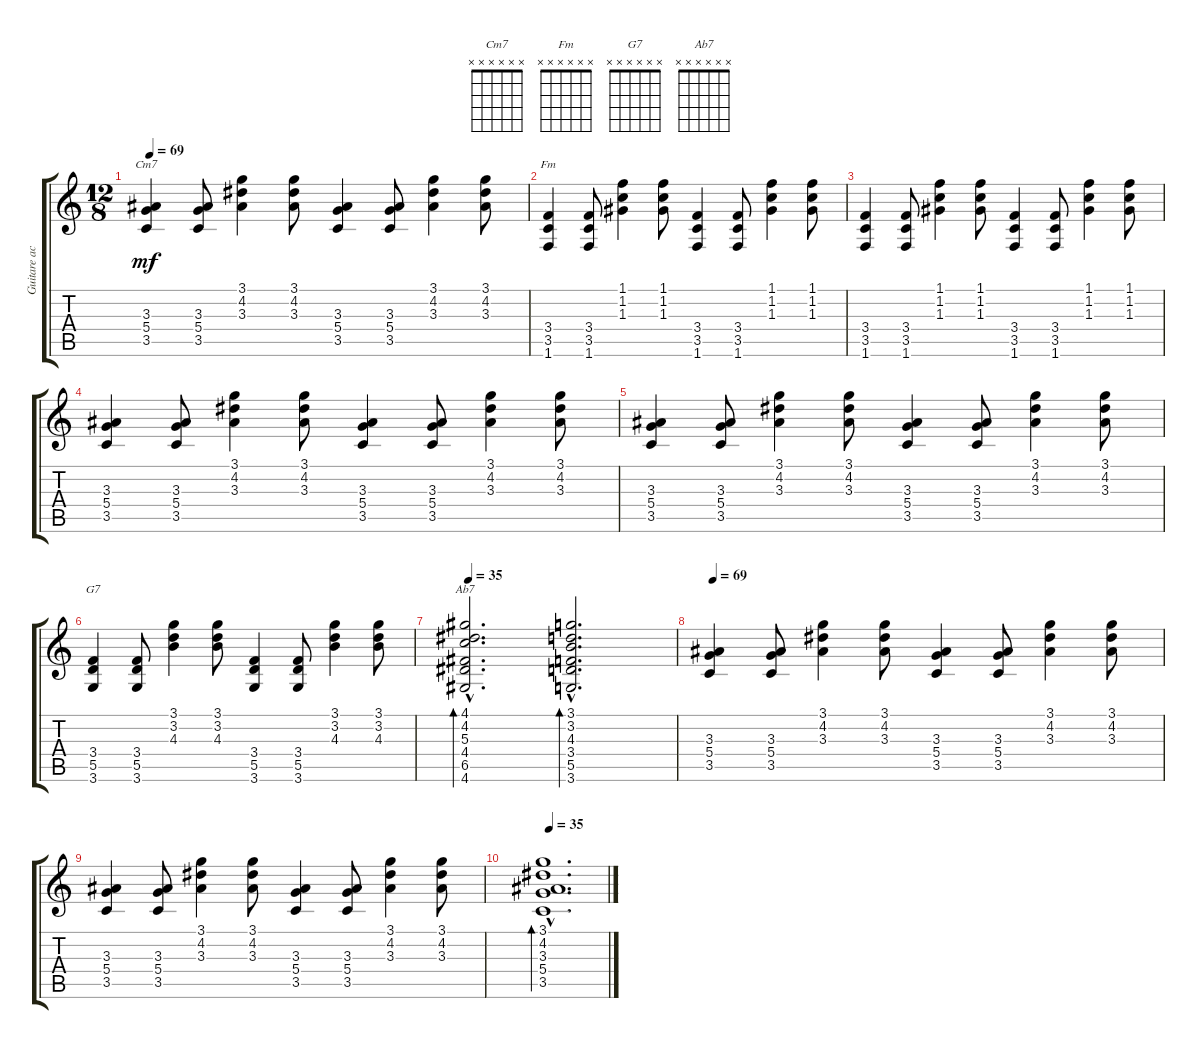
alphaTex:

\track ("Guitare acoustique" "Guitare ac") {instrument acousticguitarsteel}
\staff {score tabs}
\tuning (E4 B3 G3 D3 A2 E2) {hide}
\chord ("Cm7" x x x x x x) {firstfret 0}
\chord ("Fm" x x x x x x) {firstfret 0}
\chord ("G7" x x x x x x) {firstfret 0}
\chord ("Ab7" x x x x x x) {firstfret 0}
\ts (12 8)
\tempo 69
\clef g2
\ks c
(3.3 5.4 3.5).4{ch "Cm7" dy mf} (3.3 5.4 3.5).8 (3.1 4.2 3.3).4 (3.1 4.2 3.3).8 (3.3 5.4 3.5).4 (3.3 5.4 3.5).8 (3.1 4.2 3.3).4 (3.1 4.2 3.3).8 |
(3.4 3.5 1.6).4{ch "Fm"} (3.4 3.5 1.6).8 (1.1 1.2 1.3).4 (1.1 1.2 1.3).8 (3.4 3.5 1.6).4 (3.4 3.5 1.6).8 (1.1 1.2 1.3).4 (1.1 1.2 1.3).8 |
(3.4 3.5 1.6).4 (3.4 3.5 1.6).8 (1.1 1.2 1.3).4 (1.1 1.2 1.3).8 (3.4 3.5 1.6).4 (3.4 3.5 1.6).8 (1.1 1.2 1.3).4 (1.1 1.2 1.3).8 |
(3.3 5.4 3.5).4 (3.3 5.4 3.5).8 (3.1 4.2 3.3).4 (3.1 4.2 3.3).8 (3.3 5.4 3.5).4 (3.3 5.4 3.5).8 (3.1 4.2 3.3).4 (3.1 4.2 3.3).8 |
(3.3 5.4 3.5).4 (3.3 5.4 3.5).8 (3.1 4.2 3.3).4 (3.1 4.2 3.3).8 (3.3 5.4 3.5).4 (3.3 5.4 3.5).8 (3.1 4.2 3.3).4 (3.1 4.2 3.3).8 |
(3.4 5.5 3.6).4{ch "G7"} (3.4 5.5 3.6).8 (3.1 3.2 4.3).4 (3.1 3.2 4.3).8 (3.4 5.5 3.6).4 (3.4 5.5 3.6).8 (3.1 3.2 4.3).4 (3.1 3.2 4.3).8 |
\tempo 35
(4.1{hac} 4.2{hac} 5.3{hac} 4.4{hac} 6.5{hac} 4.6{hac}).2{d bd 60 ch "Ab7"} (3.1{hac} 3.2{hac} 4.3{hac} 3.4{hac} 5.5{hac} 3.6{hac}).2{d bd 60} |
\tempo 69
(3.3 5.4 3.5).4 (3.3 5.4 3.5).8 (3.1 4.2 3.3).4 (3.1 4.2 3.3).8 (3.3 5.4 3.5).4 (3.3 5.4 3.5).8 (3.1 4.2 3.3).4 (3.1 4.2 3.3).8 |
(3.3 5.4 3.5).4 (3.3 5.4 3.5).8 (3.1 4.2 3.3).4 (3.1 4.2 3.3).8 (3.3 5.4 3.5).4 (3.3 5.4 3.5).8 (3.1 4.2 3.3).4 (3.1 4.2 3.3).8 |
\tempo 35
(3.1{hac} 4.2{hac} 3.3{hac} 5.4{hac} 3.5{hac}).1{d bd 60}
